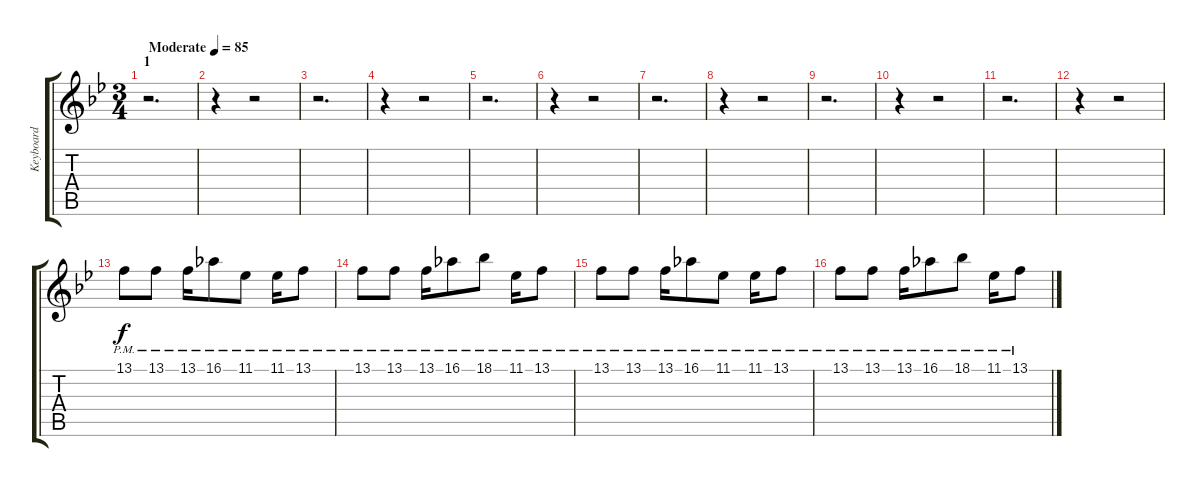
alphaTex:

\track ("Keyboard" "Keyboard") {instrument pizzicatostrings}
\staff {score tabs}
\tuning (E4 B3 G3 D3 A2 E2) {hide}
\ts (3 4)
\section ("" "1")
\tempo (85 "Moderate")
\clef g2
\ks bb
r.2{d dy f instrument pizzicatostrings} |
r.4 r.2 |
r.2{d} |
r.4 r.2 |
r.2{d} |
r.4 r.2 |
r.2{d} |
r.4 r.2 |
r.2{d} |
r.4 r.2 |
r.2{d} |
r.4 r.2 |
13.1{pm}.8 13.1{pm}.8 13.1{pm}.16 16.1{pm}.8 11.1{pm}.8 11.1{pm}.16 13.1{pm}.8 |
13.1{pm}.8 13.1{pm}.8 13.1{pm}.16 16.1{pm}.8 18.1{pm}.8 11.1{pm}.16 13.1{pm}.8 |
13.1{pm}.8 13.1{pm}.8 13.1{pm}.16 16.1{pm}.8 11.1{pm}.8 11.1{pm}.16 13.1{pm}.8 |
13.1{pm}.8 13.1{pm}.8 13.1{pm}.16 16.1{pm}.8 18.1{pm}.8 11.1{pm}.16 13.1{pm}.8
